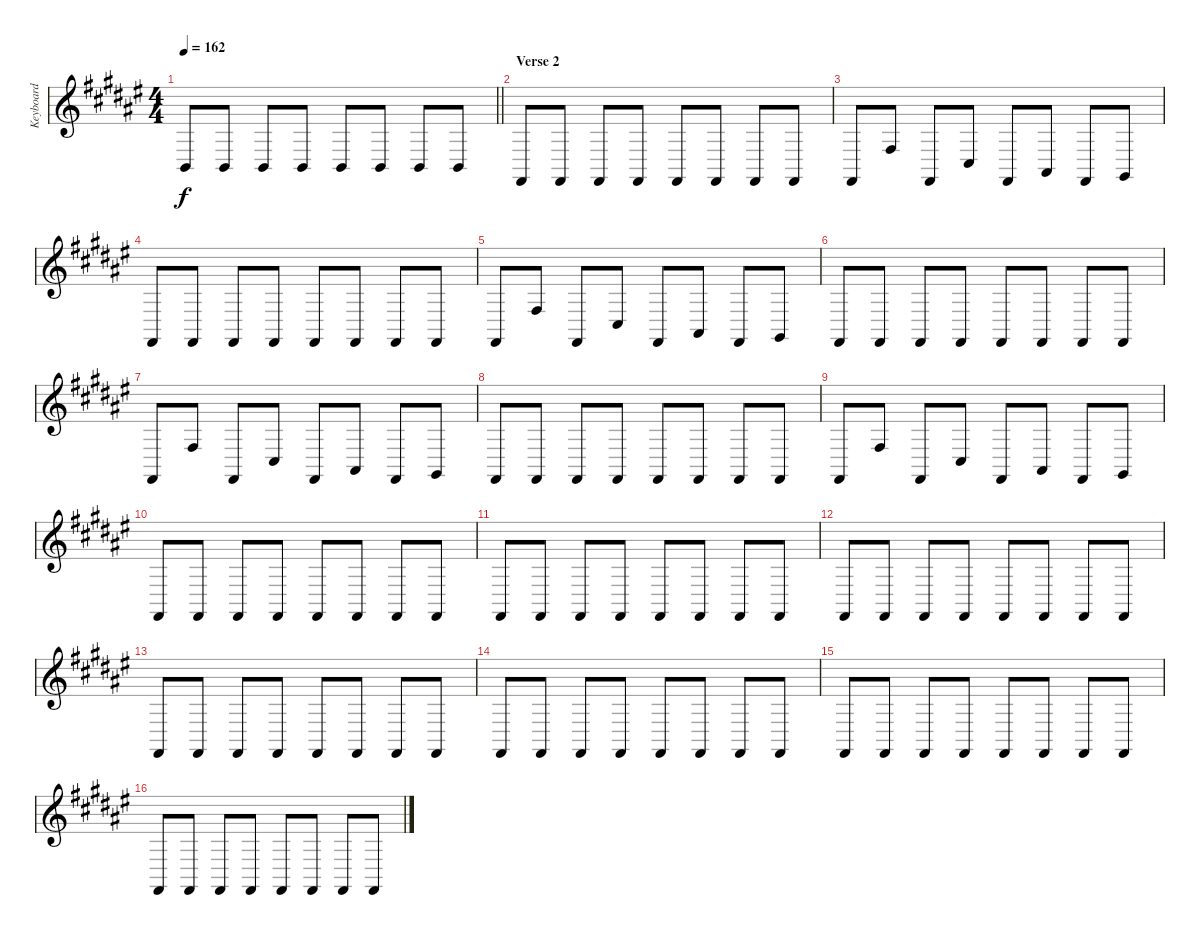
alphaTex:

\track ("Keyboard" "Keyboard") {instrument lead2sawtooth}
\staff {score}
\tuning (E4 B3 G3 D3 A2 E2) {hide}
\ts (4 4)
\tempo 162
\clef g2
\barLineRight lightlight
\ks f#
7.6.8{dy f} 7.6.8 7.6.8 7.6.8 7.6.8 7.6.8 7.6.8 7.6.8 |
\section ("" "Verse 2")
2.6.8 2.6.8 2.6.8 2.6.8 2.6.8 2.6.8 2.6.8 2.6.8 |
2.6.8 4.4.8 2.6.8 4.5.8 2.6.8 1.5.8 2.6.8 4.6.8 |
2.6.8 2.6.8 2.6.8 2.6.8 2.6.8 2.6.8 2.6.8 2.6.8 |
2.6.8 4.4.8 2.6.8 4.5.8 2.6.8 1.5.8 2.6.8 4.6.8 |
2.6.8 2.6.8 2.6.8 2.6.8 2.6.8 2.6.8 2.6.8 2.6.8 |
2.6.8 4.4.8 2.6.8 4.5.8 2.6.8 1.5.8 2.6.8 4.6.8 |
2.6.8 2.6.8 2.6.8 2.6.8 2.6.8 2.6.8 2.6.8 2.6.8 |
2.6.8 4.4.8 2.6.8 4.5.8 2.6.8 1.5.8 2.6.8 4.6.8 |
2.6.8 2.6.8 2.6.8 2.6.8 2.6.8 2.6.8 2.6.8 2.6.8 |
2.6.8 2.6.8 2.6.8 2.6.8 2.6.8 2.6.8 2.6.8 2.6.8 |
2.6.8 2.6.8 2.6.8 2.6.8 2.6.8 2.6.8 2.6.8 2.6.8 |
2.6.8 2.6.8 2.6.8 2.6.8 2.6.8 2.6.8 2.6.8 2.6.8 |
2.6.8 2.6.8 2.6.8 2.6.8 2.6.8 2.6.8 2.6.8 2.6.8 |
2.6.8 2.6.8 2.6.8 2.6.8 2.6.8 2.6.8 2.6.8 2.6.8 |
2.6.8 2.6.8 2.6.8 2.6.8 2.6.8 2.6.8 2.6.8 2.6.8
